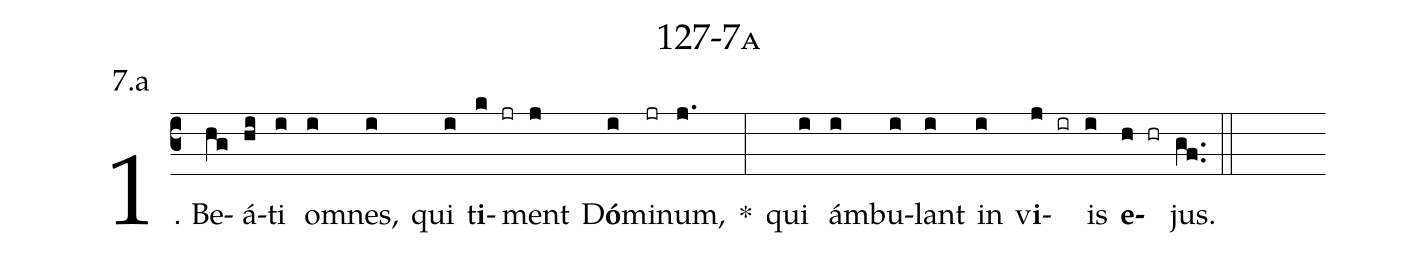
name: 127-7a;
annotation: 7.a;
%%
(c3)1. Be(hg)á(hi)ti(i) om(i)nes,(i) qui(i) t<b>i</b>(k jr)ment(j) D<b>ó</b>(i)mi(jr)num,(j.) *(:) qui(i) ám(i)bu(i)lant(i) in(i) v<b>i</b>(j ir)is(i) <b>e</b>(h hr)jus.(gf..) (::)
